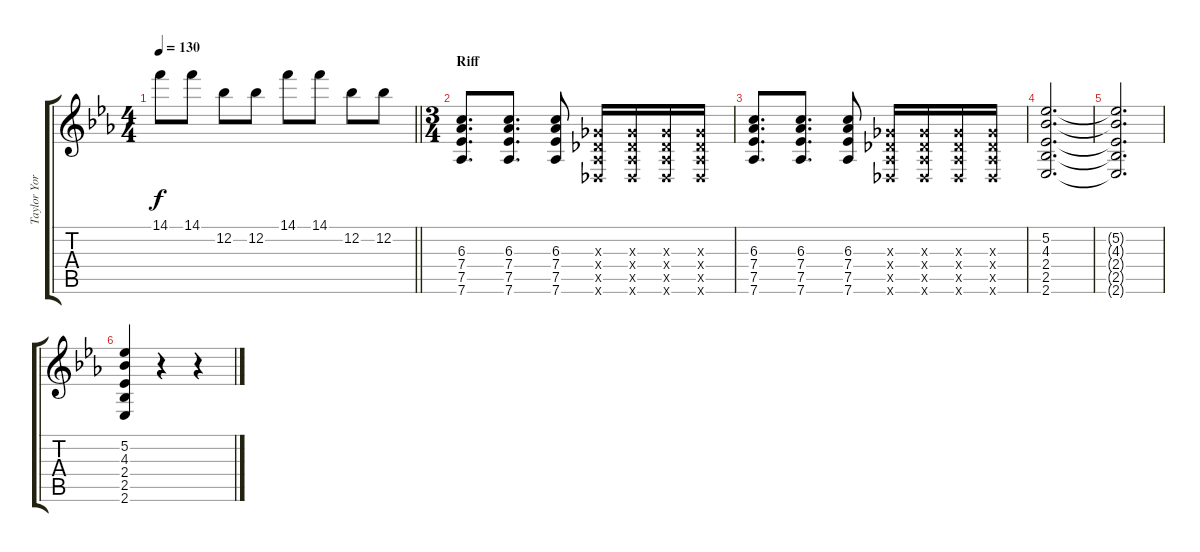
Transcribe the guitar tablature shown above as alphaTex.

\track ("Taylor York (Guitar)" "Taylor Yor") {instrument overdrivenguitar}
\staff {score tabs}
\tuning (Eb4 Bb3 Gb3 Db3 Ab2 Db2) {hide}
\ts (4 4)
\tempo 130
\clef g2
\barLineRight lightlight
\ks eb
14.1.8{dy f} 14.1.8 12.2.8 12.2.8 14.1.8 14.1.8 12.2.8 12.2.8 |
\ts (3 4)
\section ("" "Riff")
(6.3 7.4 7.5 7.6).8{d} (6.3 7.4 7.5 7.6).8{d} (6.3 7.4 7.5 7.6).8 (0.3{x} 0.4{x} 0.5{x} 0.6{x}).16 (0.3{x} 0.4{x} 0.5{x} 0.6{x}).16 (0.3{x} 0.4{x} 0.5{x} 0.6{x}).16 (0.3{x} 0.4{x} 0.5{x} 0.6{x}).16 |
(6.3 7.4 7.5 7.6).8{d} (6.3 7.4 7.5 7.6).8{d} (6.3 7.4 7.5 7.6).8 (0.3{x} 0.4{x} 0.5{x} 0.6{x}).16 (0.3{x} 0.4{x} 0.5{x} 0.6{x}).16 (0.3{x} 0.4{x} 0.5{x} 0.6{x}).16 (0.3{x} 0.4{x} 0.5{x} 0.6{x}).16 |
(5.2 4.3 2.4 2.5 2.6).2{d} |
(5.2{t} 4.3{t} 2.4{t} 2.5{t} 2.6{t}).2{d} |
(5.2 4.3 2.4 2.5 2.6).4 r.4 r.4
